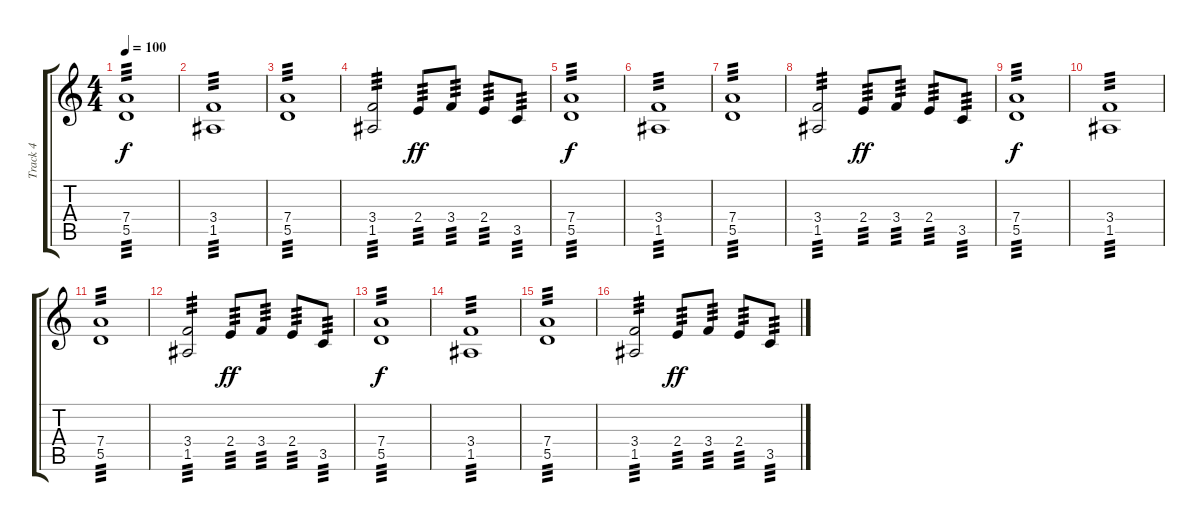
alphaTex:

\track ("Track 4" "Track 4") {instrument overdrivenguitar}
\staff {score tabs}
\tuning (E4 B3 G3 D3 A2 E2) {hide}
\ts (4 4)
\tempo 100
\clef g2
\ks c
(7.4 5.5).1{tp 3 dy f} |
(3.4 1.5).1{tp 3} |
(7.4 5.5).1{tp 3} |
(3.4 1.5).2{tp 3} 2.4.8{tp 3 dy ff} 3.4.8{tp 3} 2.4.8{tp 3} 3.5.8{tp 3} |
(7.4 5.5).1{tp 3 dy f} |
(3.4 1.5).1{tp 3} |
(7.4 5.5).1{tp 3} |
(3.4 1.5).2{tp 3} 2.4.8{tp 3 dy ff} 3.4.8{tp 3} 2.4.8{tp 3} 3.5.8{tp 3} |
(7.4 5.5).1{tp 3 dy f} |
(3.4 1.5).1{tp 3} |
(7.4 5.5).1{tp 3} |
(3.4 1.5).2{tp 3} 2.4.8{tp 3 dy ff} 3.4.8{tp 3} 2.4.8{tp 3} 3.5.8{tp 3} |
(7.4 5.5).1{tp 3 dy f} |
(3.4 1.5).1{tp 3} |
(7.4 5.5).1{tp 3} |
(3.4 1.5).2{tp 3} 2.4.8{tp 3 dy ff} 3.4.8{tp 3} 2.4.8{tp 3} 3.5.8{tp 3}
